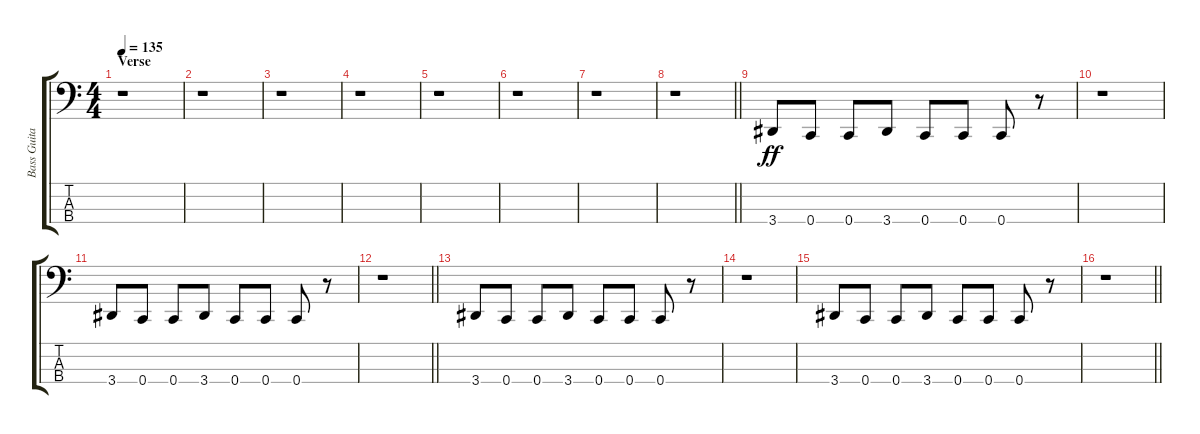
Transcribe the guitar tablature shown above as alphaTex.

\track ("Bass Guitar" "Bass Guita") {instrument electricbassfinger}
\staff {score tabs}
\tuning (F2 C2 G1 C1) {hide}
\ts (4 4)
\section ("" "Verse")
\tempo 135
\clef f4
\ks c
r.1{dy ff} |
r.1 |
r.1 |
r.1 |
r.1 |
r.1 |
r.1 |
\barLineRight lightlight
r.1 |
3.4.8 0.4.8 0.4.8 3.4.8 0.4.8 0.4.8 0.4.8 r.8 |
r.1 |
3.4.8 0.4.8 0.4.8 3.4.8 0.4.8 0.4.8 0.4.8 r.8 |
\barLineRight lightlight
r.1 |
3.4.8 0.4.8 0.4.8 3.4.8 0.4.8 0.4.8 0.4.8 r.8 |
r.1 |
3.4.8 0.4.8 0.4.8 3.4.8 0.4.8 0.4.8 0.4.8 r.8 |
\barLineRight lightlight
r.1
